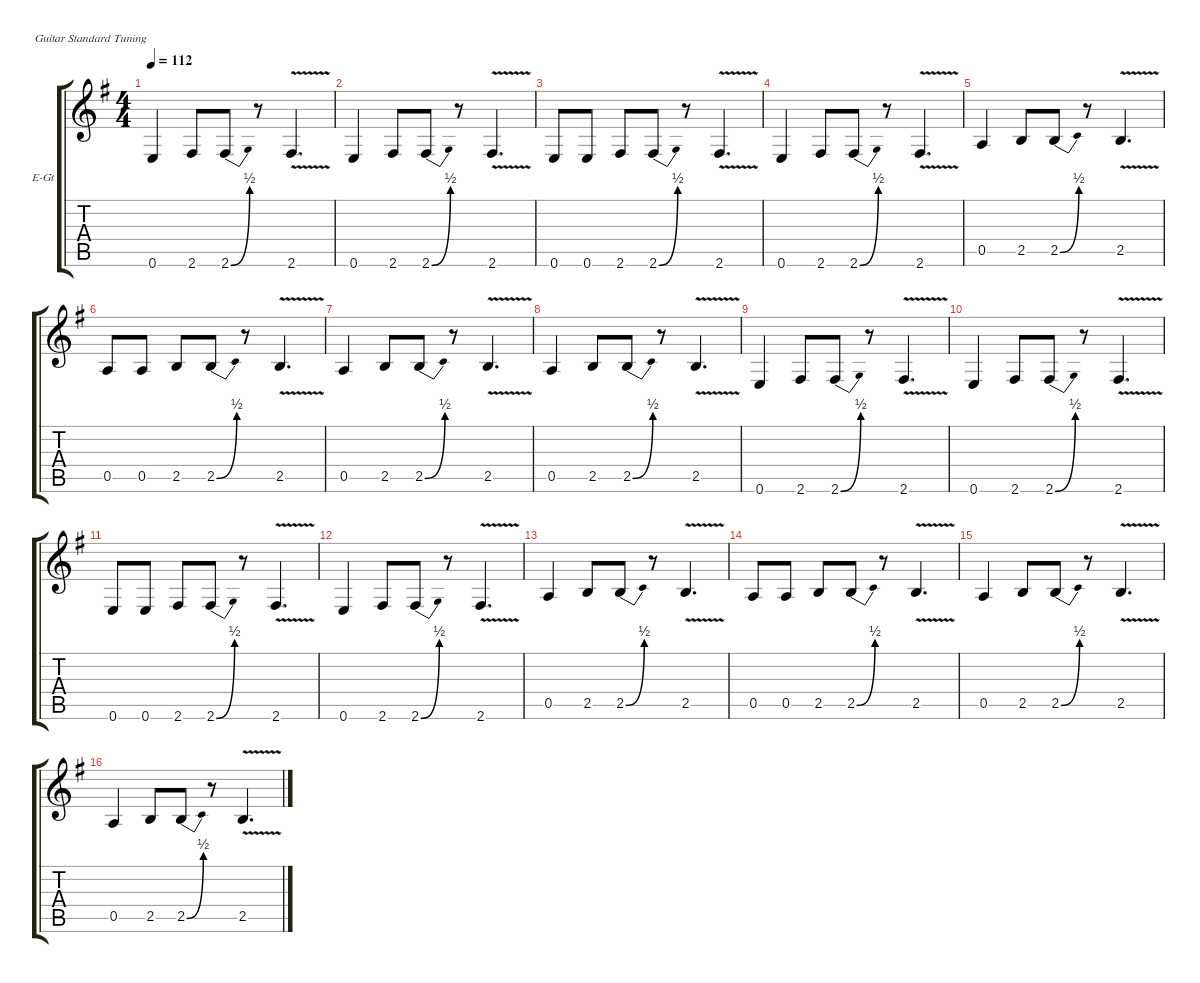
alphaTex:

\hideDynamics
\bracketExtendMode groupsimilarinstruments
\firstSystemTrackNameOrientation horizontal
\otherSystemsTrackNameOrientation horizontal
\track ("E.Guitar Rythm 1" "E-Gt") {multiBarRest instrument distortionguitar}
\staff {score tabs}
\tuning (E4 B3 G3 D3 A2 E2)
\ts (4 4)
\tempo 112
\clef g2
\ks eminor
0.6.4{dy f} 2.6.8 2.6{be (bend 0 0 60 2)}.8 r.8 2.6{v}.4{d} |
0.6.4 2.6.8 2.6{be (bend 0 0 60 2)}.8 r.8 2.6{v}.4{d} |
0.6.8 0.6.8 2.6.8 2.6{be (bend 0 0 60 2)}.8 r.8 2.6{v}.4{d} |
0.6.4 2.6.8 2.6{be (bend 0 0 60 2)}.8 r.8 2.6{v}.4{d} |
0.5.4 2.5.8 2.5{be (bend 0 0 60 2)}.8 r.8 2.5{v}.4{d} |
0.5.8 0.5.8 2.5.8 2.5{be (bend 0 0 60 2)}.8 r.8 2.5{v}.4{d} |
0.5.4 2.5.8 2.5{be (bend 0 0 60 2)}.8 r.8 2.5{v}.4{d} |
0.5.4 2.5.8 2.5{be (bend 0 0 60 2)}.8 r.8 2.5{v}.4{d} |
0.6.4 2.6.8 2.6{be (bend 0 0 60 2)}.8 r.8 2.6{v}.4{d} |
0.6.4 2.6.8 2.6{be (bend 0 0 60 2)}.8 r.8 2.6{v}.4{d} |
0.6.8 0.6.8 2.6.8 2.6{be (bend 0 0 60 2)}.8 r.8 2.6{v}.4{d} |
0.6.4 2.6.8 2.6{be (bend 0 0 60 2)}.8 r.8 2.6{v}.4{d} |
0.5.4 2.5.8 2.5{be (bend 0 0 60 2)}.8 r.8 2.5{v}.4{d} |
0.5.8 0.5.8 2.5.8 2.5{be (bend 0 0 60 2)}.8 r.8 2.5{v}.4{d} |
0.5.4 2.5.8 2.5{be (bend 0 0 60 2)}.8 r.8 2.5{v}.4{d} |
0.5.4 2.5.8 2.5{be (bend 0 0 60 2)}.8 r.8 2.5{v}.4{d}
